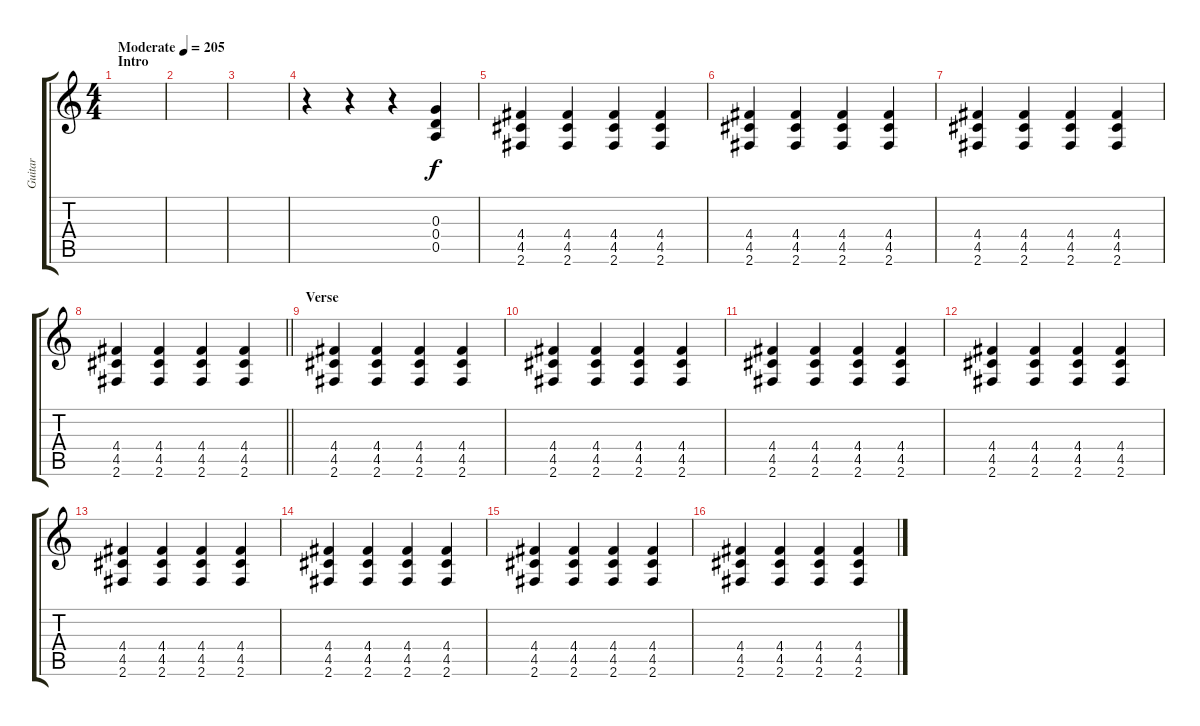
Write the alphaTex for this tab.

\track ("Guitar" "Guitar") {instrument distortionguitar}
\staff {score tabs}
\tuning (E4 B3 G3 D3 A2 E2) {hide}
\ts (4 4)
\section ("" "Intro")
\tempo (205 "Moderate")
\clef g2
\ks c
|
|
|
r.4 r.4 r.4 (0.3 0.4 0.5).4 |
(4.4 4.5 2.6).4 (4.4 4.5 2.6).4 (4.4 4.5 2.6).4 (4.4 4.5 2.6).4 |
(4.4 4.5 2.6).4 (4.4 4.5 2.6).4 (4.4 4.5 2.6).4 (4.4 4.5 2.6).4 |
(4.4 4.5 2.6).4 (4.4 4.5 2.6).4 (4.4 4.5 2.6).4 (4.4 4.5 2.6).4 |
\barLineRight lightlight
(4.4 4.5 2.6).4 (4.4 4.5 2.6).4 (4.4 4.5 2.6).4 (4.4 4.5 2.6).4 |
\section ("" "Verse")
(4.4 4.5 2.6).4 (4.4 4.5 2.6).4 (4.4 4.5 2.6).4 (4.4 4.5 2.6).4 |
(4.4 4.5 2.6).4 (4.4 4.5 2.6).4 (4.4 4.5 2.6).4 (4.4 4.5 2.6).4 |
(4.4 4.5 2.6).4 (4.4 4.5 2.6).4 (4.4 4.5 2.6).4 (4.4 4.5 2.6).4 |
(4.4 4.5 2.6).4 (4.4 4.5 2.6).4 (4.4 4.5 2.6).4 (4.4 4.5 2.6).4 |
(4.4 4.5 2.6).4 (4.4 4.5 2.6).4 (4.4 4.5 2.6).4 (4.4 4.5 2.6).4 |
(4.4 4.5 2.6).4 (4.4 4.5 2.6).4 (4.4 4.5 2.6).4 (4.4 4.5 2.6).4 |
(4.4 4.5 2.6).4 (4.4 4.5 2.6).4 (4.4 4.5 2.6).4 (4.4 4.5 2.6).4 |
(4.4 4.5 2.6).4 (4.4 4.5 2.6).4 (4.4 4.5 2.6).4 (4.4 4.5 2.6).4
